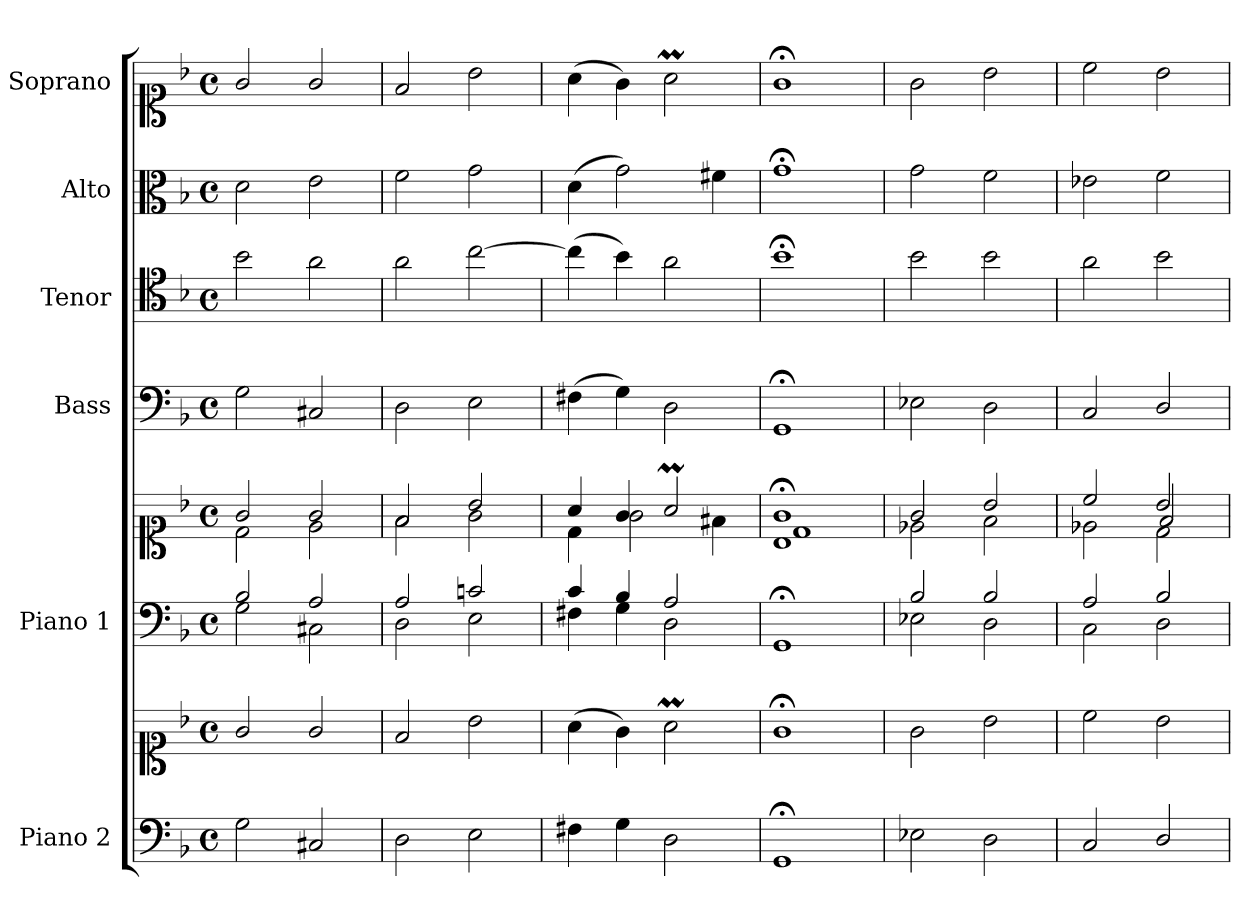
**kern	**kern	**kern	**kern	**kern	**kern	**kern	**kern
*part6	*part6	*part5	*part5	*part4	*part3	*part2	*part1
*staff8	*staff7	*staff6	*staff5	*staff4	*staff3	*staff2	*staff1
*I"Piano 2	*	*I"Piano 1	*	*I"Bass	*I"Tenor	*I"Alto	*I"Soprano
*I'Pno 2	*	*I'Pno 1	*	*I'B.	*I'T.	*I'A.	*I'S.
*clefF4	*clefC1	*clefF4	*clefC1	*clefF4	*clefC4	*clefC3	*clefC1
*	*	*	*	*	*ITrd7c12	*	*
*k[b-]	*k[b-]	*k[b-]	*k[b-]	*k[b-]	*k[b-]	*k[b-]	*k[b-]
*F:	*F:	*F:	*F:	*F:	*F:	*F:	*F:
*M4/4	*M4/4	*M4/4	*M4/4	*M4/4	*M4/4	*M4/4	*M4/4
*met(c)	*met(c)	*met(c)	*met(c)	*met(c)	*met(c)	*met(c)	*met(c)
=1	=1	=1	=1	=1	=1	=1	=1
*	*	*^	*^	*	*	*	*
2G\	2g/	2B-/	2G\	2g/	2d\	2G\	2B-\	2d\	2g/
2C#X/	2g/	2A/	2C#X\	2g/	2e\	2C#X/	2A\	2e\	2g/
=2	=2	=2	=2	=2	=2	=2	=2	=2	=2
2D\	2f/	2A/	2D\	2f/	2f\	2D\	2A\	2f\	2f/
2E\	2b-\	2cn/	2E\	2b-/	2g\	2E\	[>2c\	2g\	2b-\
=3	=3	=3	=3	=3	=3	=3	=3	=3	=3
4F#X\	(4a\	4c/	4F#X\	4a/	4d\	(4F#X\	(4c\]	(4d\	(4a\
4G\	4g\)	4B-/	4G\	4g/	2g\	4G\)	4B-\)	2g\)	4g\)
2D\	2am\	2A/	2D\	2am/	.	2D\	2A\	.	2am\
.	.	.	.	.	4f#X\	.	.	4f#X\	.
*	*	*v	*v	*	*	*	*	*	*
=4	=4	=4	=4	=4	=4	=4	=4	=4
*	*	*	*	*^	*	*	*	*
1GG;/	1g;<\	1GG;/	1g;</	1B-\	1d\	1GG;</	1B-;<\	1g;<\	1g;<\
*	*	*	*	*v	*v	*	*	*	*
=5	=5	=5	=5	=5	=5	=5	=5	=5
*	*	*^	*	*	*	*	*	*
2E-X\	2g\	2B-/	2E-X\	2g/	2e-X\	2E-X\	2B-\	2g\	2g\
2D\	2b-\	2B-/	2D\	2b-/	2f\	2D\	2B-\	2f\	2b-\
=6	=6	=6	=6	=6	=6	=6	=6	=6	=6
*	*	*	*	*	*^	*	*	*	*
2C/	2cc\	2A/	2C\	2cc/	2e-X\	2ryy	2C/	2A\	2e-X\	2cc\
2D/	2b-\	2B-/	2D\	2b-/	2f/	2d\	2D/	2B-\	2f\	2b-\
*	*	*v	*v	*	*	*	*	*	*	*
*	*	*	*v	*v	*v	*	*	*	*
=	=	=	=	=	=	=	=
*-	*-	*-	*-	*-	*-	*-	*-
